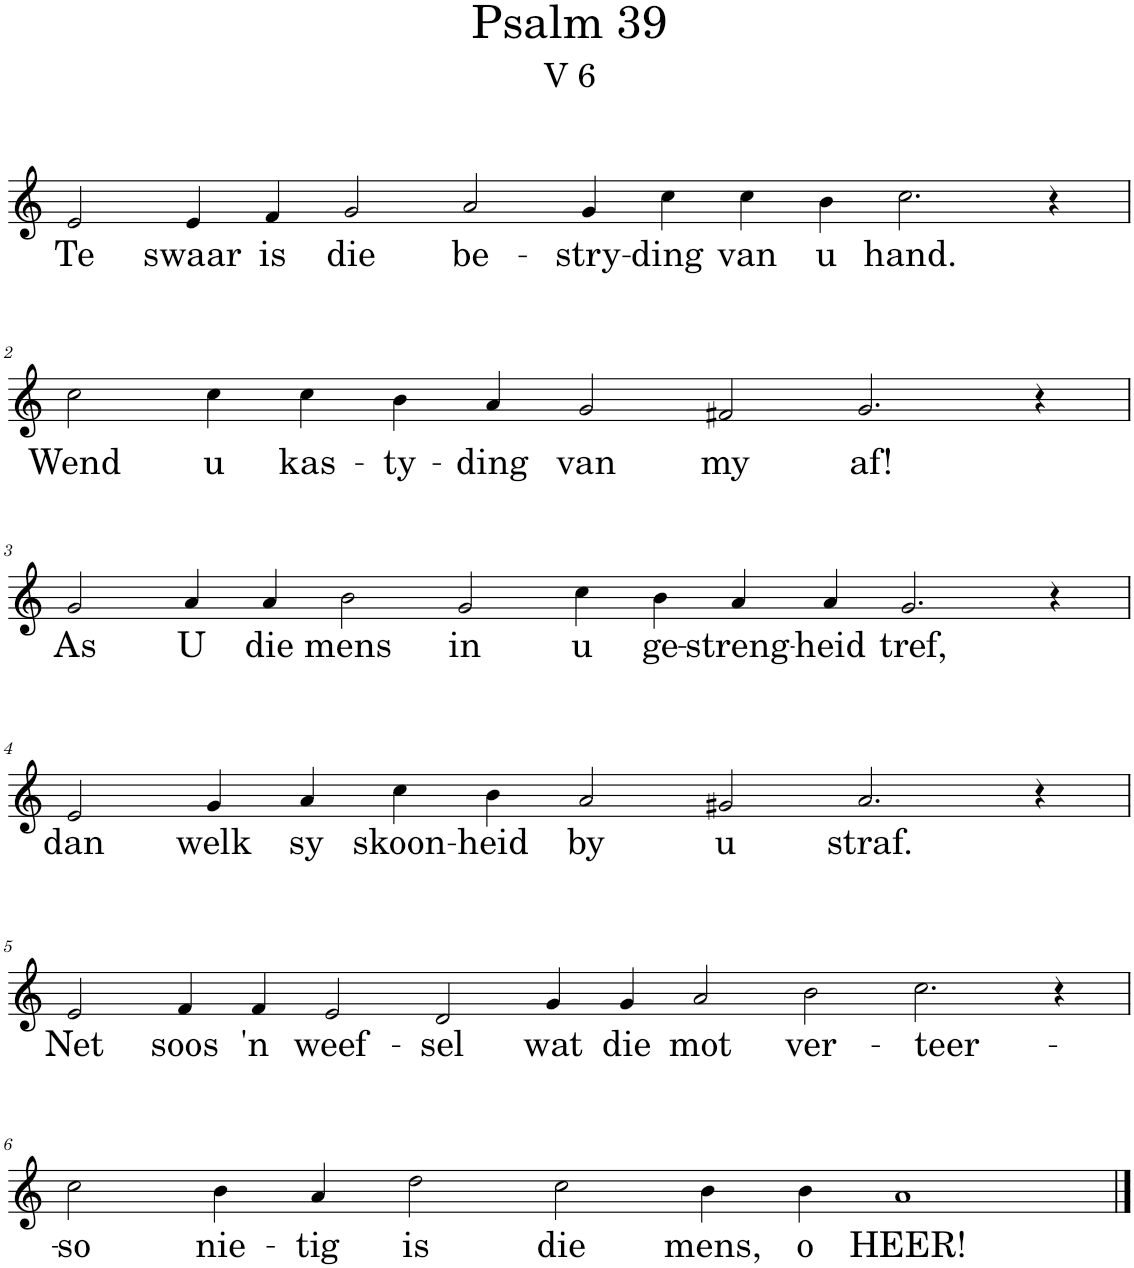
**kern	**text
*part1	*part1
*staff1	*staff1
*I"Pipe Organ	*
*I'Org.	*
*clefG2	*
*k[]	*
*M16/4	*
=1	=1
!	!LO:LY:b
2e/	Te
!	!LO:LY:b
4e/	swaar
!	!LO:LY:b
4f/	is
!	!LO:LY:b
2g/	die
!	!LO:LY:b
2a/	be-
!	!LO:LY:b
4g/	-stry-
!	!LO:LY:b
4cc\	-ding
!	!LO:LY:b
4cc\	van
!	!LO:LY:b
4b\	u
!	!LO:LY:b
2.cc\	hand.
4r	.
!!LO:LB:g=z
=2	=2
*M14/4	*
!	!LO:LY:b
2cc\	Wend
!	!LO:LY:b
4cc\	u
!	!LO:LY:b
4cc\	kas-
!	!LO:LY:b
4b\	-ty-
!	!LO:LY:b
4a/	-ding
!	!LO:LY:b
2g/	van
!	!LO:LY:b
2f#X/	my
!	!LO:LY:b
2.g/	af!
4r	.
!!LO:LB:g=z
=3	=3
*M16/4	*
!	!LO:LY:b
2g/	As
!	!LO:LY:b
4a/	U
!	!LO:LY:b
4a/	die
!	!LO:LY:b
2b\	mens
!	!LO:LY:b
2g/	in
!	!LO:LY:b
4cc\	u
!	!LO:LY:b
4b\	ge-
!	!LO:LY:b
4a/	-streng-
!	!LO:LY:b
4a/	-heid
!	!LO:LY:b
2.g/	tref,
4r	.
!!LO:LB:g=z
=4	=4
*M14/4	*
!	!LO:LY:b
2e/	dan
!	!LO:LY:b
4g/	welk
!	!LO:LY:b
4a/	sy
!	!LO:LY:b
4cc\	skoon-
!	!LO:LY:b
4b\	-heid
!	!LO:LY:b
2a/	by
!	!LO:LY:b
2g#X/	u
!	!LO:LY:b
2.a/	straf.
4r	.
!!LO:LB:g=z
=5	=5
*M18/4	*
!	!LO:LY:b
2e/	Net
!	!LO:LY:b
4f/	soos
!	!LO:LY:b
4f/	'n
!	!LO:LY:b
2e/	weef-
!	!LO:LY:b
2d/	-sel
!	!LO:LY:b
4g/	wat
!	!LO:LY:b
4g/	die
!	!LO:LY:b
2a/	mot
!	!LO:LY:b
2b\	ver-
!	!LO:LY:b
2.cc\	-teer-
4r	.
!!LO:LB:g=z
=6	=6
*M14/4	*
!	!LO:LY:b
2cc\	-so
!	!LO:LY:b
4b\	nie-
!	!LO:LY:b
4a/	-tig
!	!LO:LY:b
2dd\	is
!	!LO:LY:b
2cc\	die
!	!LO:LY:b
4b\	mens,
!	!LO:LY:b
4b\	o
!	!LO:LY:b
1a	HEER!
==	==
*-	*-
